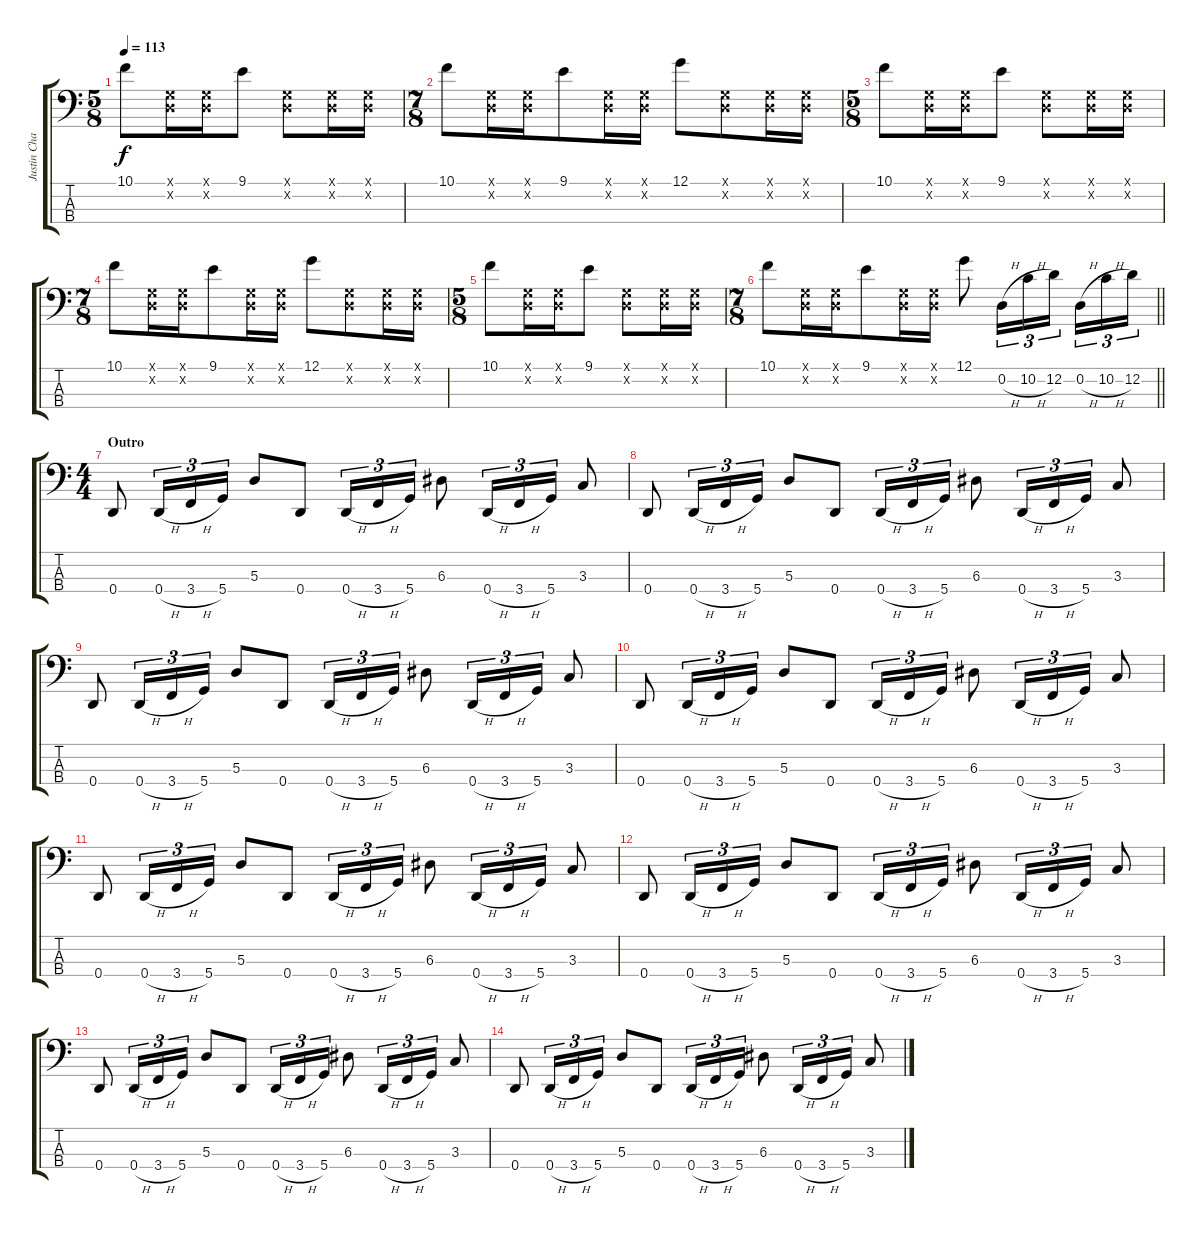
\track ("Justin Chancellor" "Justin Cha") {instrument electricbasspick}
\staff {score tabs}
\tuning (G2 D2 A1 D1) {hide}
\ts (5 8)
\tempo 113
\clef f4
\ks c
10.1.8{dy f} (0.1{x} 0.2{x}).16 (0.1{x} 0.2{x}).16 9.1.8 (0.1{x} 0.2{x}).8 (0.1{x} 0.2{x}).16 (0.1{x} 0.2{x}).16 |
\ts (7 8)
10.1.8 (0.1{x} 0.2{x}).16 (0.1{x} 0.2{x}).16 9.1.8 (0.1{x} 0.2{x}).16 (0.1{x} 0.2{x}).16 12.1.8 (0.1{x} 0.2{x}).8 (0.1{x} 0.2{x}).16 (0.1{x} 0.2{x}).16 |
\ts (5 8)
10.1.8 (0.1{x} 0.2{x}).16 (0.1{x} 0.2{x}).16 9.1.8 (0.1{x} 0.2{x}).8 (0.1{x} 0.2{x}).16 (0.1{x} 0.2{x}).16 |
\ts (7 8)
10.1.8 (0.1{x} 0.2{x}).16 (0.1{x} 0.2{x}).16 9.1.8 (0.1{x} 0.2{x}).16 (0.1{x} 0.2{x}).16 12.1.8 (0.1{x} 0.2{x}).8 (0.1{x} 0.2{x}).16 (0.1{x} 0.2{x}).16 |
\ts (5 8)
10.1.8 (0.1{x} 0.2{x}).16 (0.1{x} 0.2{x}).16 9.1.8 (0.1{x} 0.2{x}).8 (0.1{x} 0.2{x}).16 (0.1{x} 0.2{x}).16 |
\ts (7 8)
\barLineRight lightlight
10.1.8 (0.1{x} 0.2{x}).16 (0.1{x} 0.2{x}).16 9.1.8 (0.1{x} 0.2{x}).16 (0.1{x} 0.2{x}).16 12.1.8 0.2{h}.16{tu (3 2)} 10.2{h}.16{tu (3 2)} 12.2.16{tu (3 2)} 0.2{h}.16{tu (3 2)} 10.2{h}.16{tu (3 2)} 12.2.16{tu (3 2)} |
\ts (4 4)
\section ("" "Outro")
0.4.8 0.4{h}.16{tu (3 2)} 3.4{h}.16{tu (3 2)} 5.4.16{tu (3 2)} 5.3.8 0.4.8 0.4{h}.16{tu (3 2)} 3.4{h}.16{tu (3 2)} 5.4.16{tu (3 2)} 6.3.8 0.4{h}.16{tu (3 2)} 3.4{h}.16{tu (3 2)} 5.4.16{tu (3 2)} 3.3.8 |
0.4.8 0.4{h}.16{tu (3 2)} 3.4{h}.16{tu (3 2)} 5.4.16{tu (3 2)} 5.3.8 0.4.8 0.4{h}.16{tu (3 2)} 3.4{h}.16{tu (3 2)} 5.4.16{tu (3 2)} 6.3.8 0.4{h}.16{tu (3 2)} 3.4{h}.16{tu (3 2)} 5.4.16{tu (3 2)} 3.3.8 |
0.4.8 0.4{h}.16{tu (3 2)} 3.4{h}.16{tu (3 2)} 5.4.16{tu (3 2)} 5.3.8 0.4.8 0.4{h}.16{tu (3 2)} 3.4{h}.16{tu (3 2)} 5.4.16{tu (3 2)} 6.3.8 0.4{h}.16{tu (3 2)} 3.4{h}.16{tu (3 2)} 5.4.16{tu (3 2)} 3.3.8 |
0.4.8 0.4{h}.16{tu (3 2)} 3.4{h}.16{tu (3 2)} 5.4.16{tu (3 2)} 5.3.8 0.4.8 0.4{h}.16{tu (3 2)} 3.4{h}.16{tu (3 2)} 5.4.16{tu (3 2)} 6.3.8 0.4{h}.16{tu (3 2)} 3.4{h}.16{tu (3 2)} 5.4.16{tu (3 2)} 3.3.8 |
0.4.8 0.4{h}.16{tu (3 2)} 3.4{h}.16{tu (3 2)} 5.4.16{tu (3 2)} 5.3.8 0.4.8 0.4{h}.16{tu (3 2)} 3.4{h}.16{tu (3 2)} 5.4.16{tu (3 2)} 6.3.8 0.4{h}.16{tu (3 2)} 3.4{h}.16{tu (3 2)} 5.4.16{tu (3 2)} 3.3.8 |
0.4.8 0.4{h}.16{tu (3 2)} 3.4{h}.16{tu (3 2)} 5.4.16{tu (3 2)} 5.3.8 0.4.8 0.4{h}.16{tu (3 2)} 3.4{h}.16{tu (3 2)} 5.4.16{tu (3 2)} 6.3.8 0.4{h}.16{tu (3 2)} 3.4{h}.16{tu (3 2)} 5.4.16{tu (3 2)} 3.3.8 |
0.4.8 0.4{h}.16{tu (3 2)} 3.4{h}.16{tu (3 2)} 5.4.16{tu (3 2)} 5.3.8 0.4.8 0.4{h}.16{tu (3 2)} 3.4{h}.16{tu (3 2)} 5.4.16{tu (3 2)} 6.3.8 0.4{h}.16{tu (3 2)} 3.4{h}.16{tu (3 2)} 5.4.16{tu (3 2)} 3.3.8 |
0.4.8 0.4{h}.16{tu (3 2)} 3.4{h}.16{tu (3 2)} 5.4.16{tu (3 2)} 5.3.8 0.4.8 0.4{h}.16{tu (3 2)} 3.4{h}.16{tu (3 2)} 5.4.16{tu (3 2)} 6.3.8 0.4{h}.16{tu (3 2)} 3.4{h}.16{tu (3 2)} 5.4.16{tu (3 2)} 3.3.8
